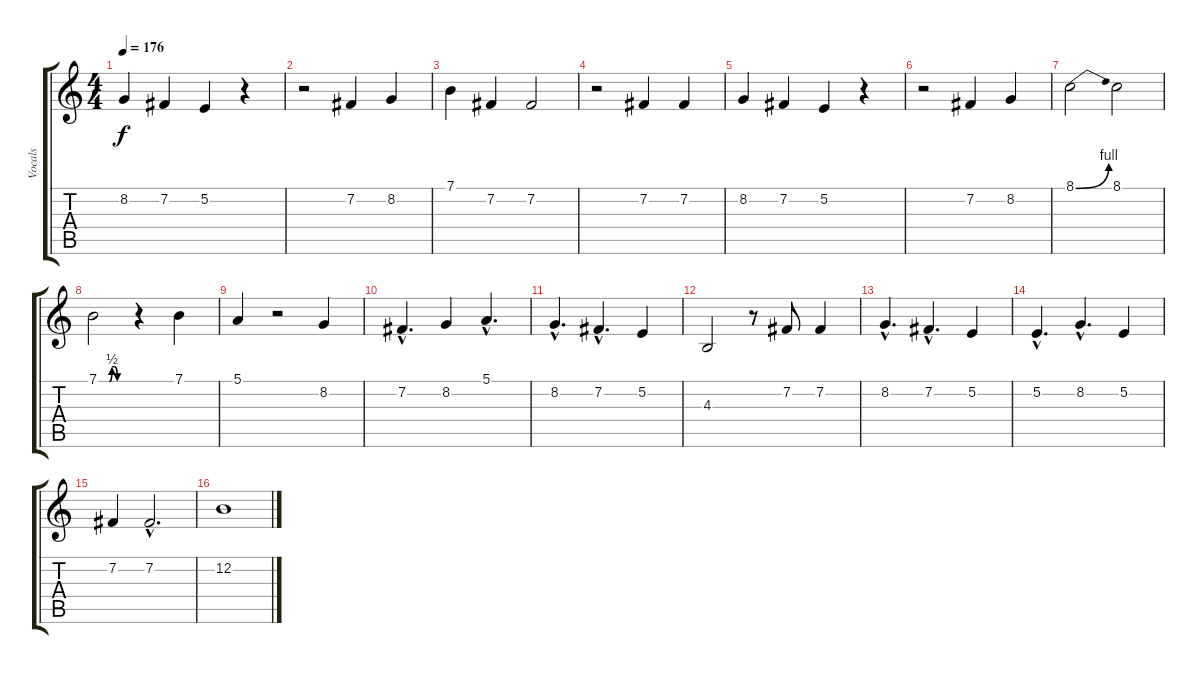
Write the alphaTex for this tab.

\track ("Vocals" "Vocals") {instrument lead2sawtooth}
\staff {score tabs}
\tuning (E4 B3 G3 D3 A2 E2) {hide}
\ts (4 4)
\section ("" "")
\tempo 176
\clef g2
\ks c
8.2.4{dy f} 7.2.4 5.2.4 r.4 |
r.2 7.2.4 8.2.4 |
7.1.4 7.2.4 7.2.2 |
r.2 7.2.4 7.2.4 |
8.2.4 7.2.4 5.2.4 r.4 |
r.2 7.2.4 8.2.4 |
8.1{be (bend 0 0 60 4)}.2 8.1.2 |
7.1{be (custom 0 0 20 0 25 2 30 2 35 0 45 0 60 0)}.2 r.4 7.1.4 |
5.1.4 r.2 8.2.4 |
7.2{hac}.4{d} 8.2.4 5.1{hac}.4{d} |
8.2{hac}.4{d} 7.2{hac}.4{d} 5.2.4 |
4.3.2 r.8 7.2.8 7.2.4 |
8.2{hac}.4{d} 7.2{hac}.4{d} 5.2.4 |
5.2{hac}.4{d} 8.2{hac}.4{d} 5.2.4 |
7.2.4 7.2{hac}.2{d} |
12.2.1
